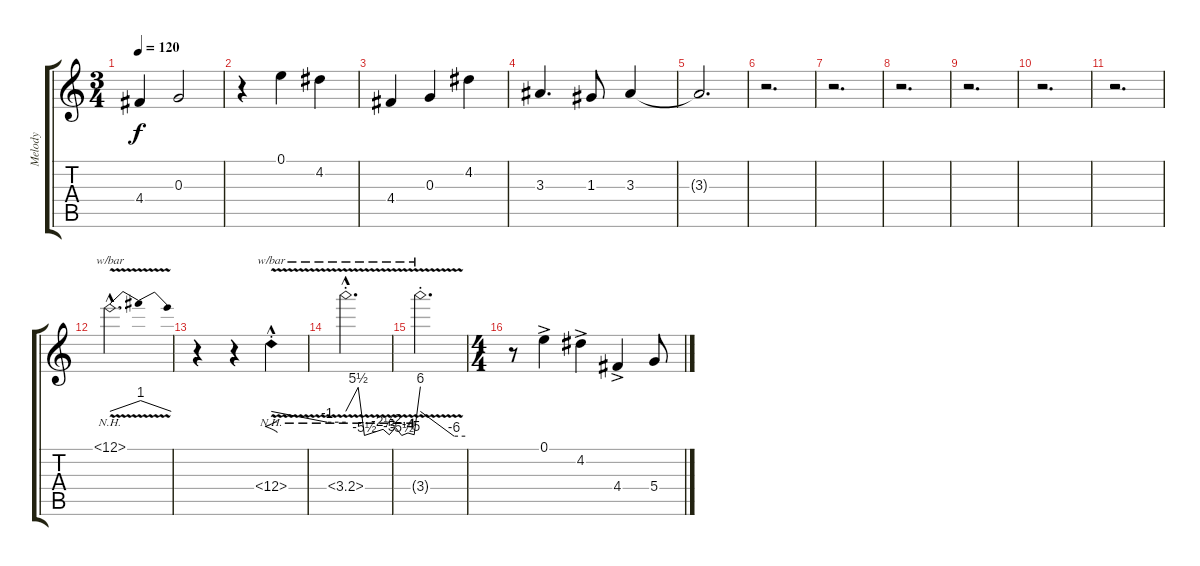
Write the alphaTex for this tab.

\track ("Melody" "Melody") {instrument electricguitarclean}
\staff {score tabs}
\tuning (E4 B3 G3 D3 A2 E2) {hide}
\ts (3 4)
\tempo 120
\clef g2
\ks c
4.4.4{dy f} 0.3.2 |
r.4 0.1.4 4.2.4 |
4.4.4 0.3.4 4.2.4 |
3.3.4{d} 1.3.8 3.3.4 |
3.3{t}.2{d} |
r.2{d} |
r.2{d} |
r.2{d} |
r.2{d} |
r.2{d} |
r.2{d} |
0.1{nh v hac}.2{d tbe (dip default 0 0 30 4 60 0)} |
r.4 r.4 0.4{nh v hac st}.4{f tbe (custom default 0 0 45 -4 60 -4)} |
3.4{nh v hac st}.2{d tbe (custom default 0 0 10 22 15 -22 30 -10 35 -20 40 -8 45 -22 50 -16 55 -20 60 24)} |
3.4{nh v st t}.2{d tbe (custom default 0 0 45 -24 60 -24)} |
\ts (4 4)
r.8 0.1{ac}.4 4.2{ac}.4 4.4{ac}.4 5.4.8
